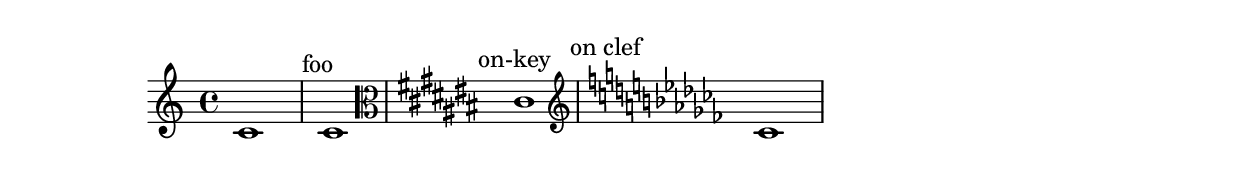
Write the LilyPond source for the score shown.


\header {

  texidoc = "Marks are put on top a breakable symbol,
  according to the value of @code{break-align-symbols} grob property.
  The same holds for @code{BarNumber} grobs."

}

\version "2.23.14"
  
\relative {
  c'1 \textMark "foo"
  c1
  \key cis \major
  \clef alto
  \override Score.TextMark.break-align-symbols = #'(key-signature)
  \textMark "on-key"
  cis
  \key ces \major
  \override Score.TextMark.break-align-symbols = #'(clef)
  \clef treble
  \textMark "on clef"
  ces
}
